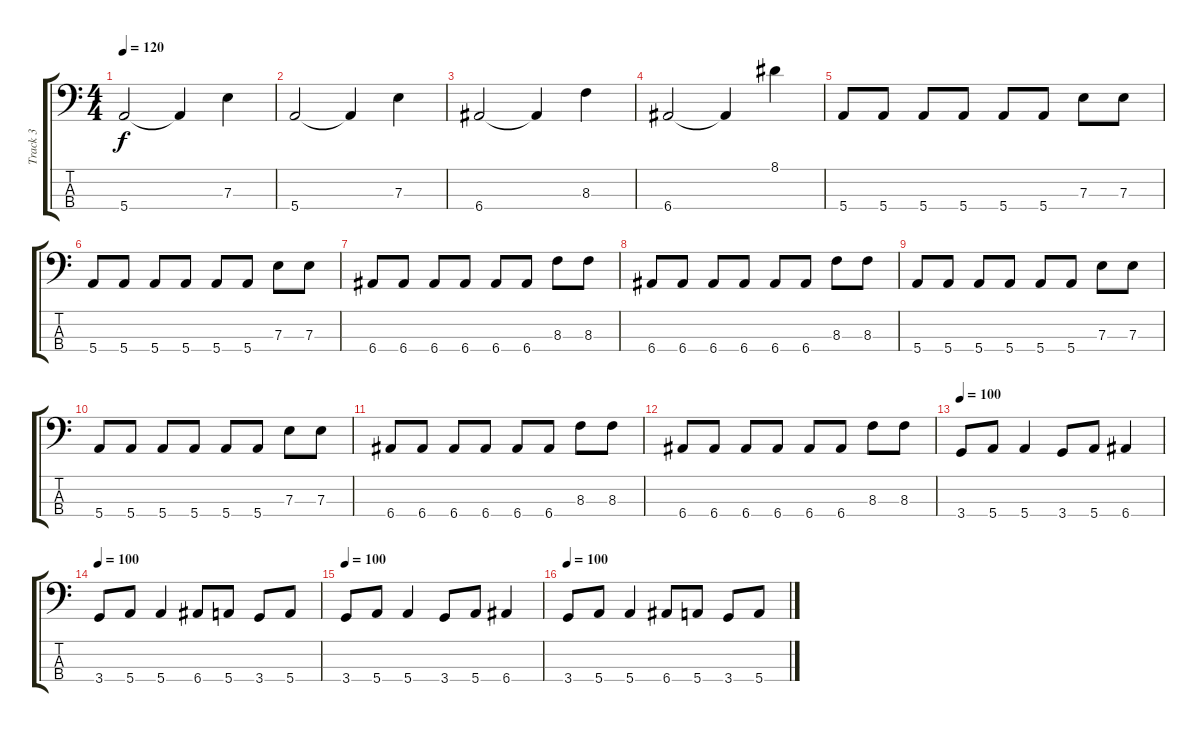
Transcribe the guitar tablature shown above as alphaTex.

\track ("Track 3" "Track 3") {instrument electricbassfinger}
\staff {score tabs}
\tuning (G2 D2 A1 E1) {hide}
\ts (4 4)
\tempo 120
\clef f4
\ks c
5.4.2{dy f} 5.4{t}.4 7.3.4 |
5.4.2 5.4{t}.4 7.3.4 |
6.4.2 6.4{t}.4 8.3.4 |
6.4.2 6.4{t}.4 8.1.4 |
5.4.8 5.4.8 5.4.8 5.4.8 5.4.8 5.4.8 7.3.8 7.3.8 |
5.4.8 5.4.8 5.4.8 5.4.8 5.4.8 5.4.8 7.3.8 7.3.8 |
6.4.8 6.4.8 6.4.8 6.4.8 6.4.8 6.4.8 8.3.8 8.3.8 |
6.4.8 6.4.8 6.4.8 6.4.8 6.4.8 6.4.8 8.3.8 8.3.8 |
5.4.8 5.4.8 5.4.8 5.4.8 5.4.8 5.4.8 7.3.8 7.3.8 |
5.4.8 5.4.8 5.4.8 5.4.8 5.4.8 5.4.8 7.3.8 7.3.8 |
6.4.8 6.4.8 6.4.8 6.4.8 6.4.8 6.4.8 8.3.8 8.3.8 |
6.4.8 6.4.8 6.4.8 6.4.8 6.4.8 6.4.8 8.3.8 8.3.8 |
\tempo 100
3.4.8 5.4.8 5.4.4 3.4.8 5.4.8 6.4.4 |
\tempo 100
3.4.8 5.4.8 5.4.4 6.4.8 5.4.8 3.4.8 5.4.8 |
\tempo 100
3.4.8 5.4.8 5.4.4 3.4.8 5.4.8 6.4.4 |
\tempo 100
3.4.8 5.4.8 5.4.4 6.4.8 5.4.8 3.4.8 5.4.8
